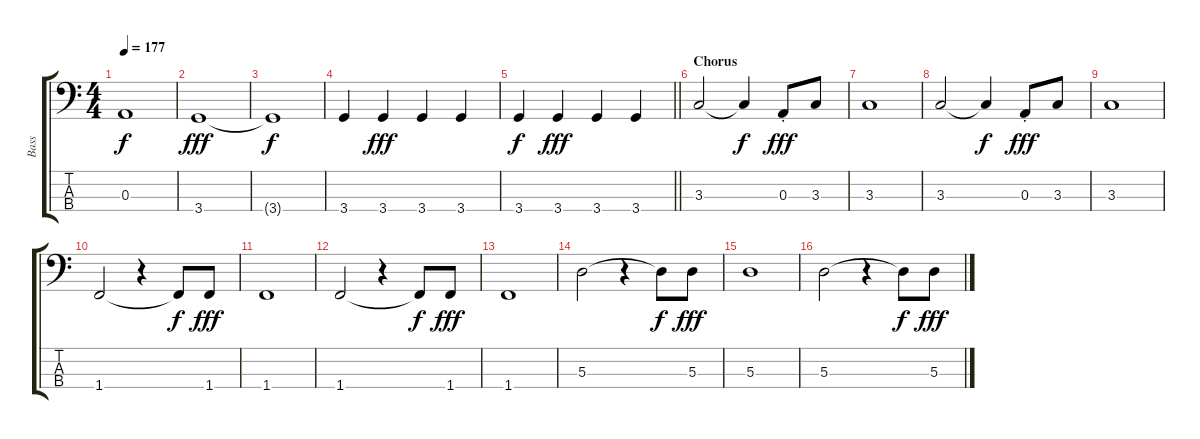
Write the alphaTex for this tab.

\track ("Bass" "Bass") {instrument electricbassfinger}
\staff {score tabs}
\tuning (G2 D2 A1 E1) {hide}
\ts (4 4)
\tempo 177
\clef f4
\ks c
0.3{t}.1{dy f} |
3.4.1{dy fff} |
3.4{t}.1{dy f} |
3.4.4 3.4.4{dy fff} 3.4.4 3.4.4 |
\barLineRight lightlight
3.4.4{dy f} 3.4.4{dy fff} 3.4.4 3.4.4 |
\section ("" "Chorus")
3.3.2 3.3{t}.4{dy f} 0.3{st}.8{dy fff} 3.3.8 |
3.3.1 |
3.3.2 3.3{t}.4{dy f} 0.3{st}.8{dy fff} 3.3.8 |
3.3.1 |
1.4.2 r.4 1.4{t}.8{dy f} 1.4.8{dy fff} |
1.4.1 |
1.4.2 r.4 1.4{t}.8{dy f} 1.4.8{dy fff} |
1.4.1 |
5.3.2 r.4 5.3{t}.8{dy f} 5.3.8{dy fff} |
5.3.1 |
5.3.2 r.4 5.3{t}.8{dy f} 5.3.8{dy fff}
